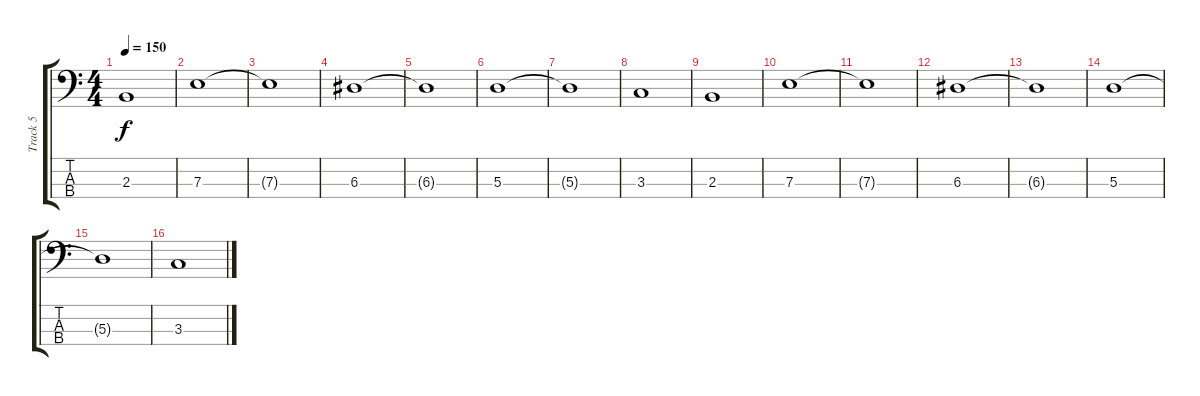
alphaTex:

\track ("Track 5" "Track 5") {instrument synthbass1}
\staff {score tabs}
\tuning (G2 D2 A1 E1) {hide}
\ts (4 4)
\tempo 150
\clef f4
\ks c
2.3.1{dy f} |
7.3.1 |
7.3{t}.1 |
6.3.1 |
6.3{t}.1 |
5.3.1 |
5.3{t}.1 |
3.3.1 |
2.3.1 |
7.3.1 |
7.3{t}.1 |
6.3.1 |
6.3{t}.1 |
5.3.1 |
5.3{t}.1 |
3.3.1
